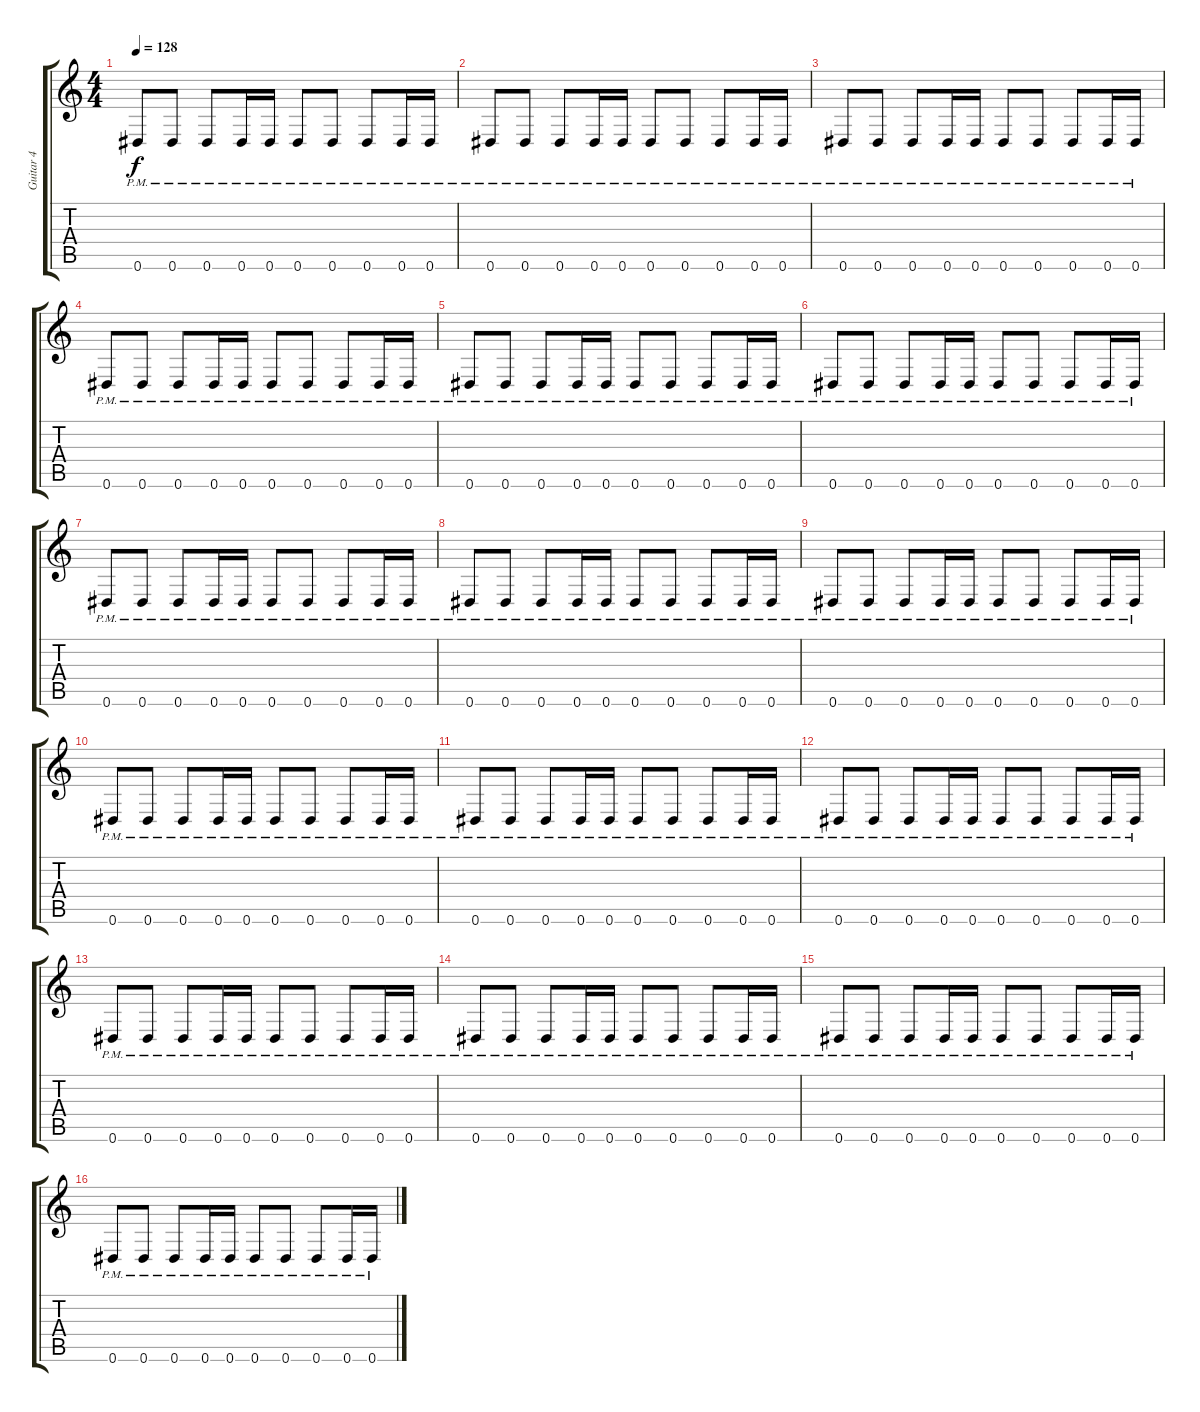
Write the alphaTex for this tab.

\track ("Guitar 4" "Guitar 4") {instrument distortionguitar}
\staff {score tabs}
\tuning (Eb4 Bb3 Gb3 Db3 Ab2 Eb2) {hide}
\ts (4 4)
\tempo 128
\clef g2
\ks c
0.6{pm}.8{dy f} 0.6{pm}.8 0.6{pm}.8 0.6{pm}.16 0.6{pm}.16 0.6{pm}.8 0.6{pm}.8 0.6{pm}.8 0.6{pm}.16 0.6{pm}.16 |
0.6{pm}.8 0.6{pm}.8 0.6{pm}.8 0.6{pm}.16 0.6{pm}.16 0.6{pm}.8 0.6{pm}.8 0.6{pm}.8 0.6{pm}.16 0.6{pm}.16 |
0.6{pm}.8 0.6{pm}.8 0.6{pm}.8 0.6{pm}.16 0.6{pm}.16 0.6{pm}.8 0.6{pm}.8 0.6{pm}.8 0.6{pm}.16 0.6{pm}.16 |
0.6{pm}.8 0.6{pm}.8 0.6{pm}.8 0.6{pm}.16 0.6{pm}.16 0.6{pm}.8 0.6{pm}.8 0.6{pm}.8 0.6{pm}.16 0.6{pm}.16 |
0.6{pm}.8 0.6{pm}.8 0.6{pm}.8 0.6{pm}.16 0.6{pm}.16 0.6{pm}.8 0.6{pm}.8 0.6{pm}.8 0.6{pm}.16 0.6{pm}.16 |
0.6{pm}.8 0.6{pm}.8 0.6{pm}.8 0.6{pm}.16 0.6{pm}.16 0.6{pm}.8 0.6{pm}.8 0.6{pm}.8 0.6{pm}.16 0.6{pm}.16 |
0.6{pm}.8 0.6{pm}.8 0.6{pm}.8 0.6{pm}.16 0.6{pm}.16 0.6{pm}.8 0.6{pm}.8 0.6{pm}.8 0.6{pm}.16 0.6{pm}.16 |
0.6{pm}.8 0.6{pm}.8 0.6{pm}.8 0.6{pm}.16 0.6{pm}.16 0.6{pm}.8 0.6{pm}.8 0.6{pm}.8 0.6{pm}.16 0.6{pm}.16 |
0.6{pm}.8 0.6{pm}.8 0.6{pm}.8 0.6{pm}.16 0.6{pm}.16 0.6{pm}.8 0.6{pm}.8 0.6{pm}.8 0.6{pm}.16 0.6{pm}.16 |
0.6{pm}.8 0.6{pm}.8 0.6{pm}.8 0.6{pm}.16 0.6{pm}.16 0.6{pm}.8 0.6{pm}.8 0.6{pm}.8 0.6{pm}.16 0.6{pm}.16 |
0.6{pm}.8 0.6{pm}.8 0.6{pm}.8 0.6{pm}.16 0.6{pm}.16 0.6{pm}.8 0.6{pm}.8 0.6{pm}.8 0.6{pm}.16 0.6{pm}.16 |
0.6{pm}.8 0.6{pm}.8 0.6{pm}.8 0.6{pm}.16 0.6{pm}.16 0.6{pm}.8 0.6{pm}.8 0.6{pm}.8 0.6{pm}.16 0.6{pm}.16 |
0.6{pm}.8 0.6{pm}.8 0.6{pm}.8 0.6{pm}.16 0.6{pm}.16 0.6{pm}.8 0.6{pm}.8 0.6{pm}.8 0.6{pm}.16 0.6{pm}.16 |
0.6{pm}.8 0.6{pm}.8 0.6{pm}.8 0.6{pm}.16 0.6{pm}.16 0.6{pm}.8 0.6{pm}.8 0.6{pm}.8 0.6{pm}.16 0.6{pm}.16 |
0.6{pm}.8 0.6{pm}.8 0.6{pm}.8 0.6{pm}.16 0.6{pm}.16 0.6{pm}.8 0.6{pm}.8 0.6{pm}.8 0.6{pm}.16 0.6{pm}.16 |
\section ("" "")
0.6{pm}.8 0.6{pm}.8 0.6{pm}.8 0.6{pm}.16 0.6{pm}.16 0.6{pm}.8 0.6{pm}.8 0.6{pm}.8 0.6{pm}.16 0.6{pm}.16
